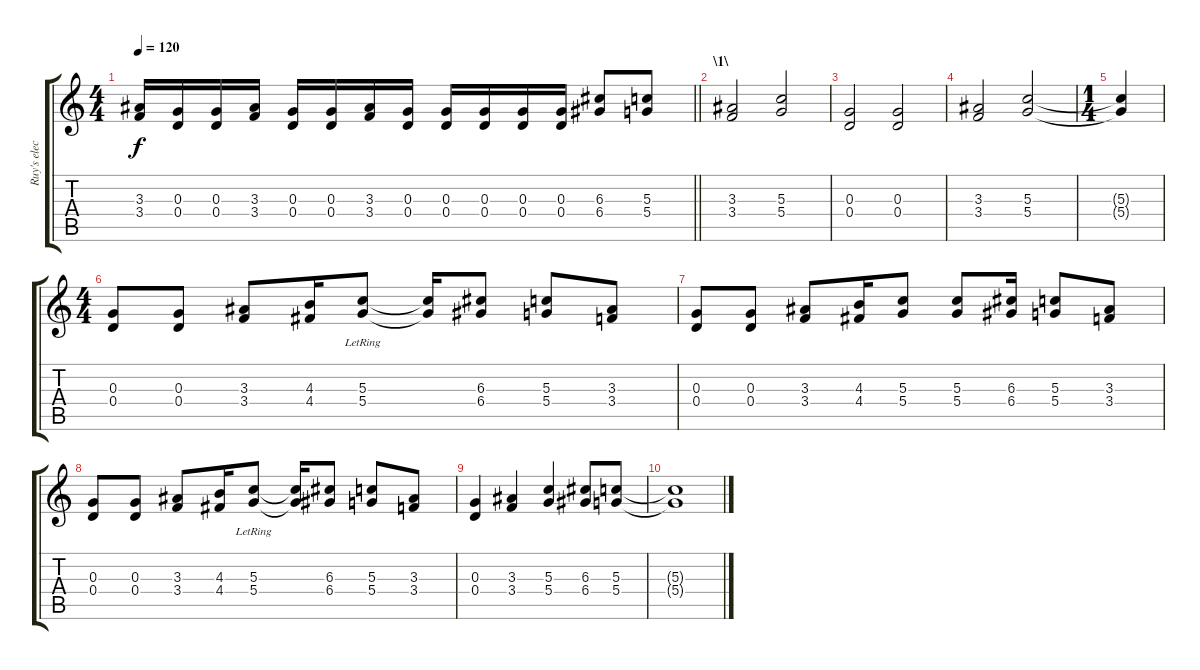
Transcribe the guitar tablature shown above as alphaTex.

\track ("Ruy's electric guitar" "Ruy's elec") {instrument distortionguitar}
\staff {score tabs}
\tuning (E4 B3 G3 D3 A2 E2) {hide}
\ts (4 4)
\tempo 120
\clef g2
\barLineRight lightlight
\ks c
(3.3 3.4).16{dy f} (0.3 0.4).16 (0.3 0.4).16 (3.3 3.4).16 (0.3 0.4).16 (0.3 0.4).16 (3.3 3.4).16 (0.3 0.4).16 (0.3 0.4).16 (0.3 0.4).16 (0.3 0.4).16 (0.3 0.4).16 (6.3 6.4).8 (5.3 5.4).8 |
\section ("" "\\1\\")
(3.3 3.4).2 (5.3 5.4).2 |
(0.3 0.4).2 (0.3 0.4).2 |
(3.3 3.4).2 (5.3 5.4).2 |
\ts (1 4)
(5.3{t} 5.4{t}).4 |
\ts (4 4)
(0.3 0.4).8 (0.3 0.4).8 (3.3 3.4).8 (4.3 4.4).16 (5.3{lr} 5.4{lr}).8 (5.3{t} 5.4{t}).16 (6.3 6.4).8 (5.3 5.4).8 (3.3 3.4).8 |
(0.3 0.4).8 (0.3 0.4).8 (3.3 3.4).8 (4.3 4.4).16 (5.3 5.4).8 (5.3 5.4).8 (6.3 6.4).16 (5.3 5.4).8 (3.3 3.4).8 |
(0.3 0.4).8 (0.3 0.4).8 (3.3 3.4).8 (4.3 4.4).16 (5.3{lr} 5.4{lr}).8 (5.3{t} 5.4{t}).16 (6.3 6.4).8 (5.3 5.4).8 (3.3 3.4).8 |
(0.3 0.4).4 (3.3 3.4).4 (5.3 5.4).4 (6.3 6.4).8 (5.3 5.4).8 |
(5.3{t} 5.4{t}).1
